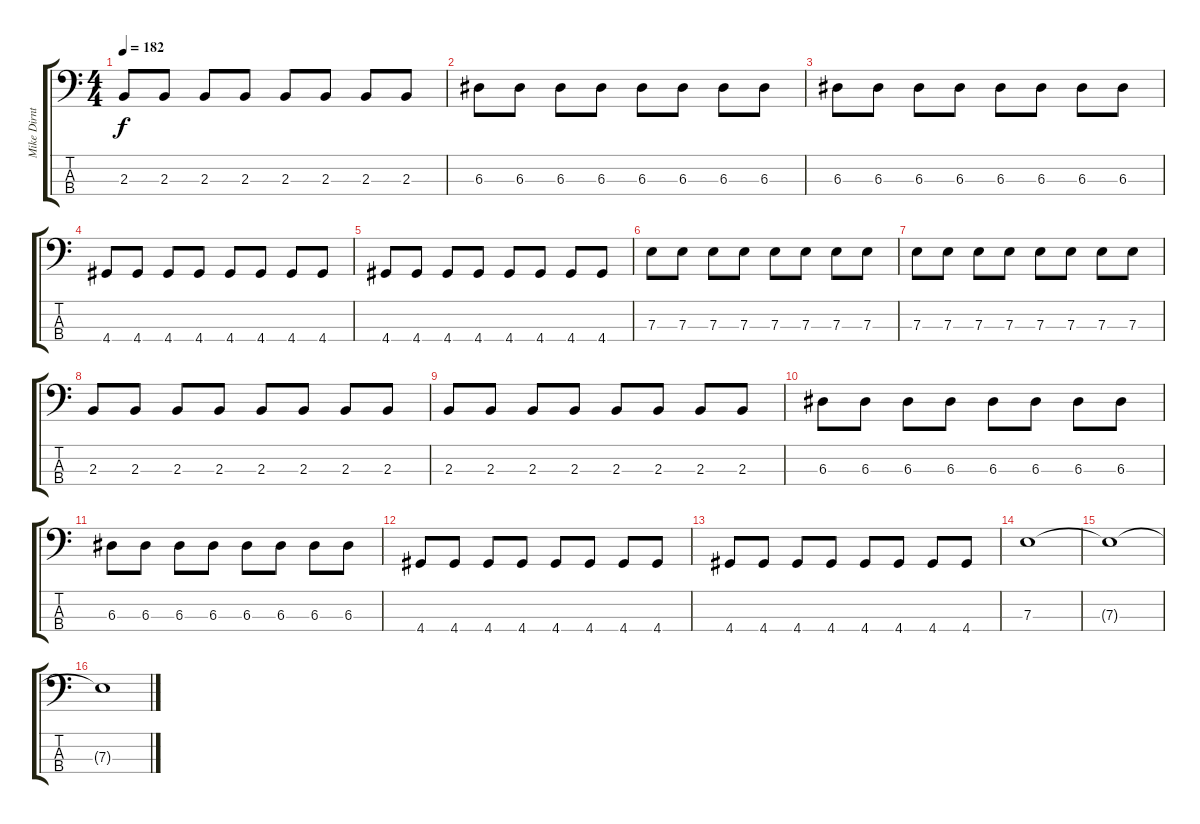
\track ("Mike Dirnt" "Mike Dirnt") {instrument electricbasspick}
\staff {score tabs}
\tuning (G2 D2 A1 E1) {hide}
\ts (4 4)
\tempo 182
\clef f4
\ks c
2.3.8{dy f} 2.3.8 2.3.8 2.3.8 2.3.8 2.3.8 2.3.8 2.3.8 |
6.3.8 6.3.8 6.3.8 6.3.8 6.3.8 6.3.8 6.3.8 6.3.8 |
6.3.8 6.3.8 6.3.8 6.3.8 6.3.8 6.3.8 6.3.8 6.3.8 |
4.4.8 4.4.8 4.4.8 4.4.8 4.4.8 4.4.8 4.4.8 4.4.8 |
4.4.8 4.4.8 4.4.8 4.4.8 4.4.8 4.4.8 4.4.8 4.4.8 |
7.3.8 7.3.8 7.3.8 7.3.8 7.3.8 7.3.8 7.3.8 7.3.8 |
7.3.8 7.3.8 7.3.8 7.3.8 7.3.8 7.3.8 7.3.8 7.3.8 |
2.3.8 2.3.8 2.3.8 2.3.8 2.3.8 2.3.8 2.3.8 2.3.8 |
2.3.8 2.3.8 2.3.8 2.3.8 2.3.8 2.3.8 2.3.8 2.3.8 |
6.3.8 6.3.8 6.3.8 6.3.8 6.3.8 6.3.8 6.3.8 6.3.8 |
6.3.8 6.3.8 6.3.8 6.3.8 6.3.8 6.3.8 6.3.8 6.3.8 |
4.4.8 4.4.8 4.4.8 4.4.8 4.4.8 4.4.8 4.4.8 4.4.8 |
4.4.8 4.4.8 4.4.8 4.4.8 4.4.8 4.4.8 4.4.8 4.4.8 |
7.3.1 |
7.3{t}.1 |
7.3{t}.1
